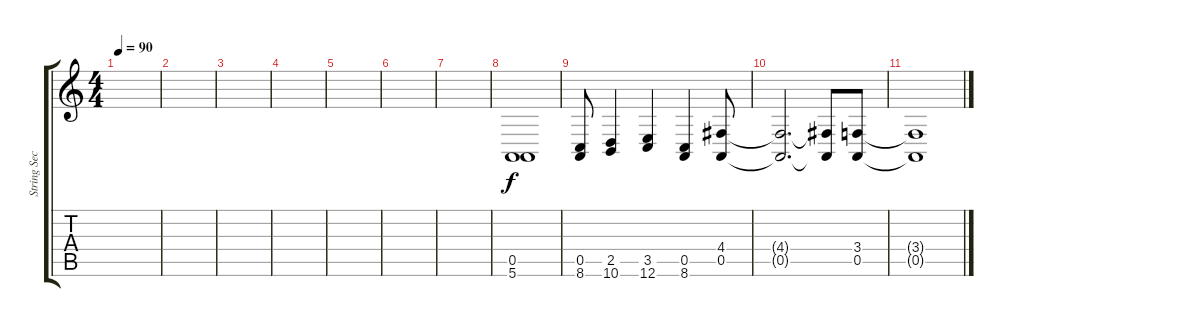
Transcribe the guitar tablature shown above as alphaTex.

\track ("String Section I" "String Sec") {instrument cello}
\staff {score tabs}
\tuning (E4 B3 G3 D3 A2 E2) {hide}
\ts (4 4)
\tempo 90
\clef g2
\ks c
|
|
|
|
|
|
|
(0.5 5.6).1 |
(0.5 8.6).8 (2.5 10.6).4 (3.5 12.6).4 (0.5 8.6).4 (4.4 0.5).8 |
(4.4{t} 0.5{t}).2{d} (4.4{t} 0.5{t}).8 (3.4 0.5).8 |
(3.4{t} 0.5{t}).1
